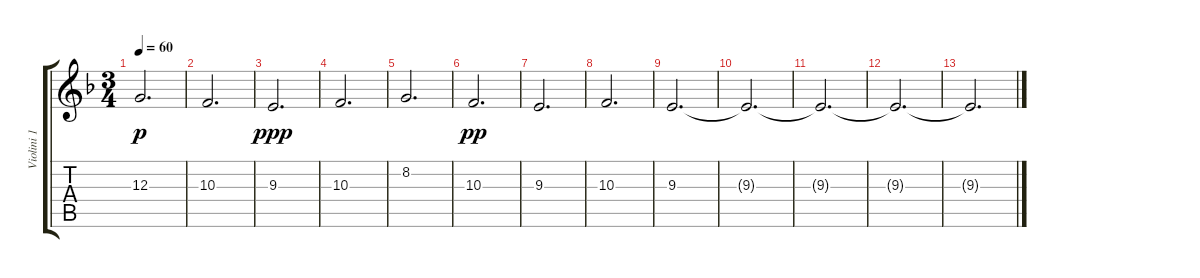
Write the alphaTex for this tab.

\track ("Violini 1" "Violini 1") {instrument violin}
\staff {score tabs}
\tuning (E4 B3 G3 D3 A2 E2) {hide}
\ts (3 4)
\tempo 60
\clef g2
\ks f
12.3.2{d dy p} |
10.3.2{d} |
9.3.2{d dy ppp} |
10.3.2{d} |
8.2.2{d} |
10.3.2{d dy pp} |
9.3.2{d} |
10.3.2{d} |
9.3.2{d} |
9.3{t}.2{d} |
9.3{t}.2{d} |
9.3{t}.2{d} |
9.3{t}.2{d}
